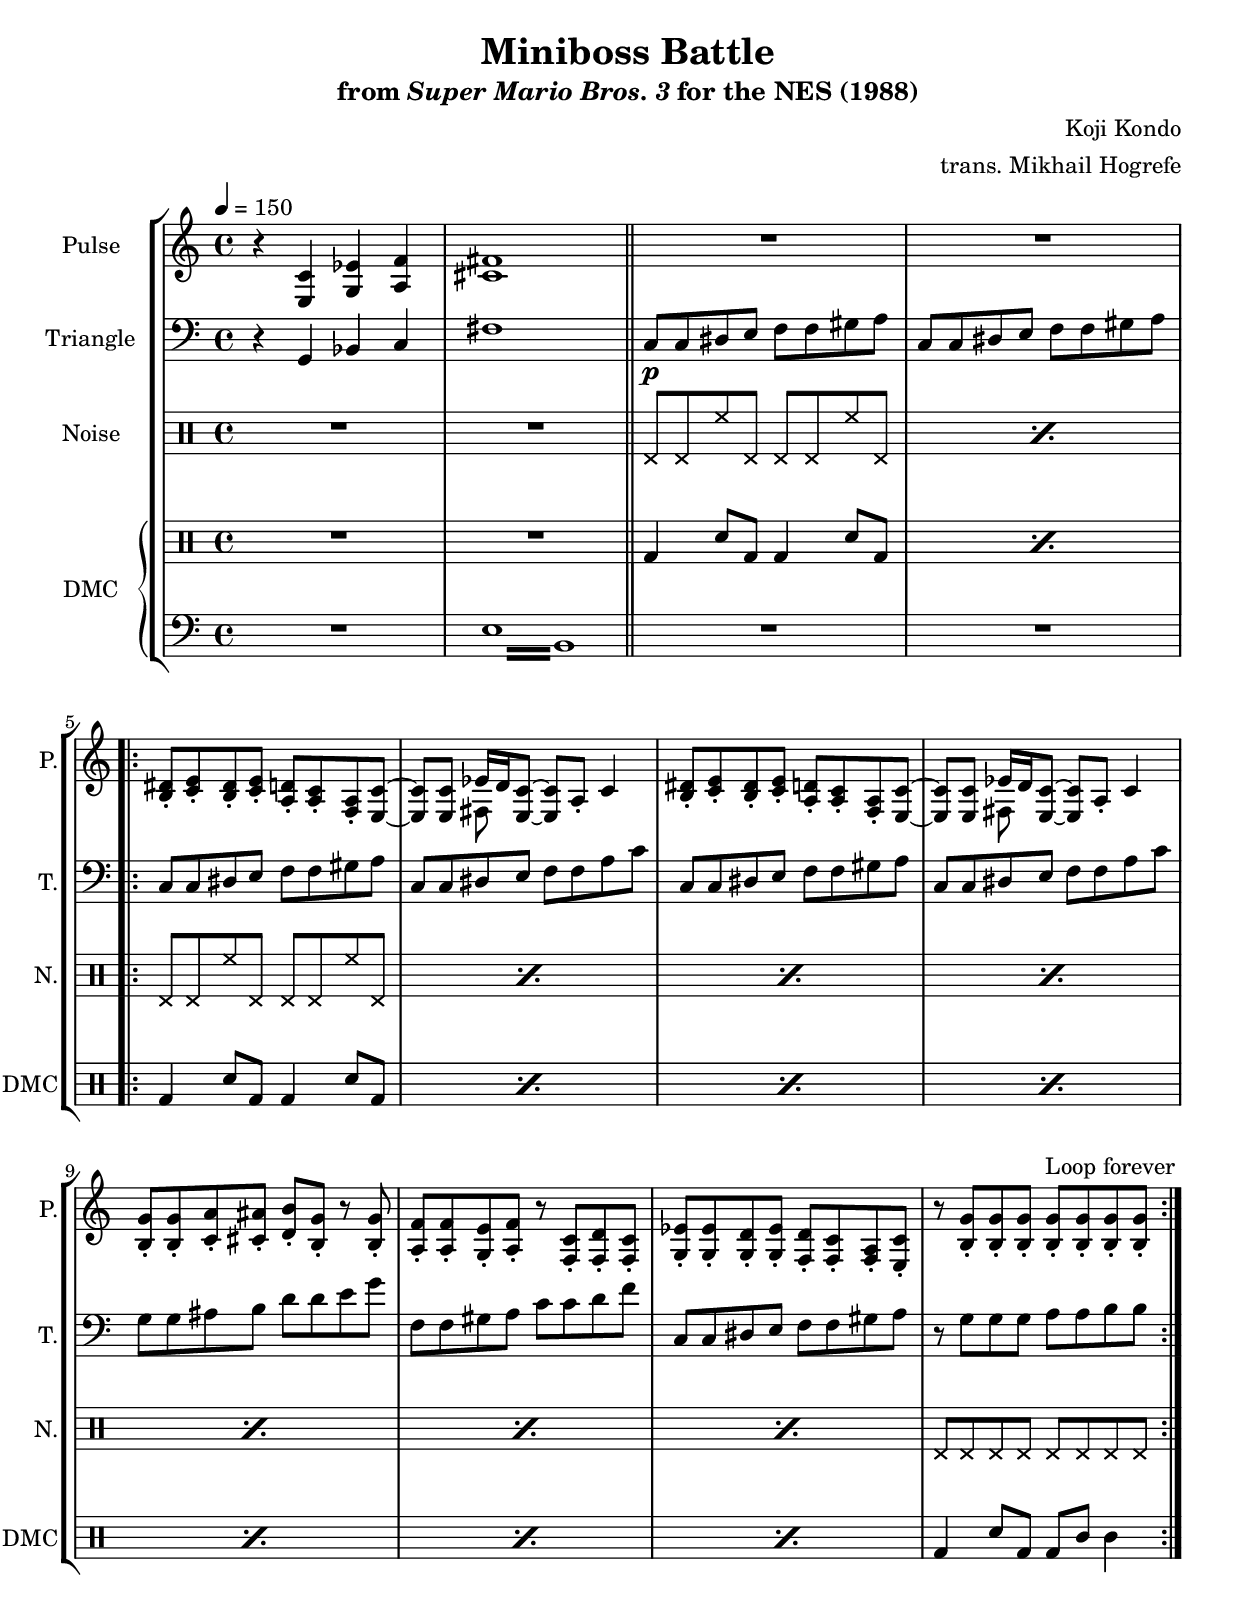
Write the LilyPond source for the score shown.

\version "2.24.3"

\paper {
  left-margin = 0.5\in
}

\book {
    \header {
        title = "Miniboss Battle"
        subtitle = \markup { "from" {\italic "Super Mario Bros. 3"} "for the NES (1988)" }
        composer = "Koji Kondo"
        arranger = "trans. Mikhail Hogrefe"
    }

    \score {
        {
            \new StaffGroup <<
                \new Staff \relative c {
                    \set Staff.instrumentName = "Pulse"
                    \set Staff.shortInstrumentName = "P."
\tempo 4 = 150
r4 <e c'> <g ees'> <a f'> |
<cis fis>1 |
\bar "||"
R1*2 |
                    \repeat volta 2 {
<b dis>8-. <c e>-. <b dis>-. <c e>-. <a d>-. <a c>-. <f a>-. <e c'> ~ |
<e c'>8 8 <<{ees'16 d \tieNeutral <e, c'>8 ~ 8[ a_.]}\\{fis8 s s4}>> c'4 |
<b dis>8-. <c e>-. <b dis>-. <c e>-. <a d>-. <a c>-. <f a>-. <e c'> ~ |
<e c'>8 8 <<{ees'16 d \tieNeutral <e, c'>8 ~ 8[ a_.]}\\{fis8 s s4}>> c'4 |
<b g'>8-. 8-. <c a'>-. <cis ais'>-. <d b'>-. <b g'>-. r <b g'>-. |
<a f'>8-. 8-. <g e'>-. <a f'>-. r <f c'>-. <f d'>-. <f c'>-. |
<g ees'>8-. 8-. <g d'>-. <g ees'>-. <f d'>-. <f c'>-. <f a>-. <e c'>-. |
r8 <b' g'>8-. 8-. 8-. 8-. 8-. 8-. 8-. |
                    }
\once \override Score.RehearsalMark.self-alignment-X = #RIGHT
\mark \markup { \fontsize #-2 "Loop forever" }
                }

                \new Staff \relative c {
                    \set Staff.instrumentName = "Triangle"
                    \set Staff.shortInstrumentName = "T."
\clef bass
r4 g bes c |
fis1 |
c8\p c dis e f f gis a |
c,8 c dis e f f gis a |
c,8 c dis e f f gis a |
c,8 c dis e f f a c |
c,8 c dis e f f gis a |
c,8 c dis e f f a c |
g8 g ais b d d e g |
f,8 f gis a c c d f |
c,8 c dis e f f gis a |
r8 g g g a a b b |
                }

                \new DrumStaff {
                    \drummode {
                        \set Staff.instrumentName="Noise"
                        \set Staff.shortInstrumentName="N."
R1*2
\repeat percent 2 { hhp8 hhp hh hhp hhp hhp hh hhp }
\repeat percent 7 { hhp8 hhp hh hhp hhp hhp hh hhp }
hhp8 hhp hhp hhp hhp hhp hhp hhp |
                    }
                }

                \new GrandStaff <<
                    \set GrandStaff.instrumentName="DMC"
                    \set GrandStaff.shortInstrumentName="DMC"
                    \new DrumStaff {
                        \drummode {
R1*2
\repeat percent 2 { bd4 sn8 bd bd4 sn8 bd | }
\repeat percent 7 { bd4 sn8 bd bd4 sn8 bd | }
bd4 sn8 bd bd wbh wbl4 |
                        }
                    }
                    \new Staff \relative c {
                        \set Staff.midiInstrument = "timpani"
\clef bass
R1
\repeat tremolo 8 { e16 b } |
R1*10
                    }
                >>
            >>
        }
        \layout {
            \context {
                \Staff
                \RemoveEmptyStaves
            }
            \context {
                \DrumStaff
                \RemoveEmptyStaves
            }
        }
    }
}
